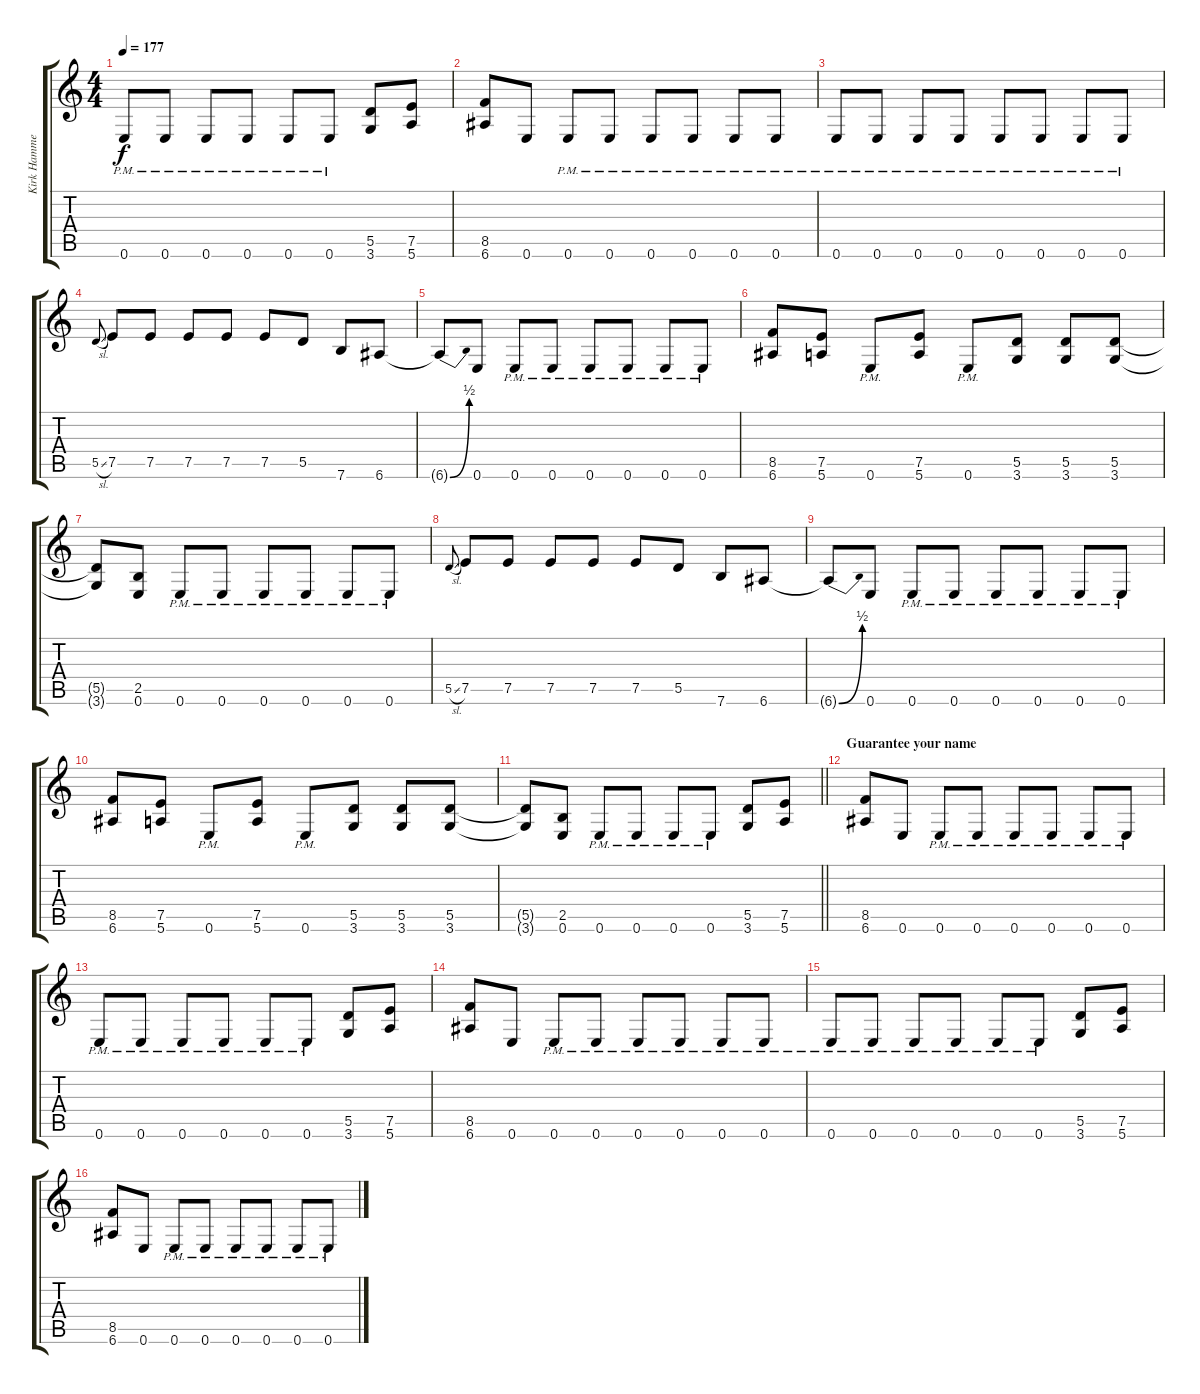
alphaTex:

\track ("Kirk Hammett" "Kirk Hamme") {instrument distortionguitar}
\staff {score tabs}
\tuning (E4 B3 G3 D3 A2 E2) {hide}
\ts (4 4)
\tempo 177
\clef g2
\ks c
0.6{pm}.8{dy f} 0.6{pm}.8 0.6{pm}.8 0.6{pm}.8 0.6{pm}.8 0.6{pm}.8 (5.5 3.6).8 (7.5 5.6).8 |
(8.5 6.6).8 0.6.8 0.6{pm}.8 0.6{pm}.8 0.6{pm}.8 0.6{pm}.8 0.6{pm}.8 0.6{pm}.8 |
0.6{pm}.8 0.6{pm}.8 0.6{pm}.8 0.6{pm}.8 0.6{pm}.8 0.6{pm}.8 0.6{pm}.8 0.6{pm}.8 |
5.5{sl}.8{gr onbeat} 7.5.8 7.5.8 7.5.8 7.5.8 7.5.8 5.5.8 7.6.8 6.6.8 |
6.6{be (bend 0 0 60 2) t}.8 0.6.8 0.6{pm}.8 0.6{pm}.8 0.6{pm}.8 0.6{pm}.8 0.6{pm}.8 0.6{pm}.8 |
(8.5 6.6).8 (7.5 5.6).8 0.6{pm}.8 (7.5 5.6).8 0.6{pm}.8 (5.5 3.6).8 (5.5 3.6).8 (5.5 3.6).8 |
(5.5{t} 3.6{t}).8 (2.5 0.6).8 0.6{pm}.8 0.6{pm}.8 0.6{pm}.8 0.6{pm}.8 0.6{pm}.8 0.6{pm}.8 |
5.5{sl}.8{gr onbeat} 7.5.8 7.5.8 7.5.8 7.5.8 7.5.8 5.5.8 7.6.8 6.6.8 |
6.6{be (bend 0 0 60 2) t}.8 0.6.8 0.6{pm}.8 0.6{pm}.8 0.6{pm}.8 0.6{pm}.8 0.6{pm}.8 0.6{pm}.8 |
(8.5 6.6).8 (7.5 5.6).8 0.6{pm}.8 (7.5 5.6).8 0.6{pm}.8 (5.5 3.6).8 (5.5 3.6).8 (5.5 3.6).8 |
\barLineRight lightlight
(5.5{t} 3.6{t}).8 (2.5 0.6).8 0.6{pm}.8 0.6{pm}.8 0.6{pm}.8 0.6{pm}.8 (5.5 3.6).8 (7.5 5.6).8 |
\section ("" "Guarantee your name")
(8.5 6.6).8 0.6.8 0.6{pm}.8 0.6{pm}.8 0.6{pm}.8 0.6{pm}.8 0.6{pm}.8 0.6{pm}.8 |
0.6{pm}.8 0.6{pm}.8 0.6{pm}.8 0.6{pm}.8 0.6{pm}.8 0.6{pm}.8 (5.5 3.6).8 (7.5 5.6).8 |
(8.5 6.6).8 0.6.8 0.6{pm}.8 0.6{pm}.8 0.6{pm}.8 0.6{pm}.8 0.6{pm}.8 0.6{pm}.8 |
0.6{pm}.8 0.6{pm}.8 0.6{pm}.8 0.6{pm}.8 0.6{pm}.8 0.6{pm}.8 (5.5 3.6).8 (7.5 5.6).8 |
(8.5 6.6).8 0.6.8 0.6{pm}.8 0.6{pm}.8 0.6{pm}.8 0.6{pm}.8 0.6{pm}.8 0.6{pm}.8
